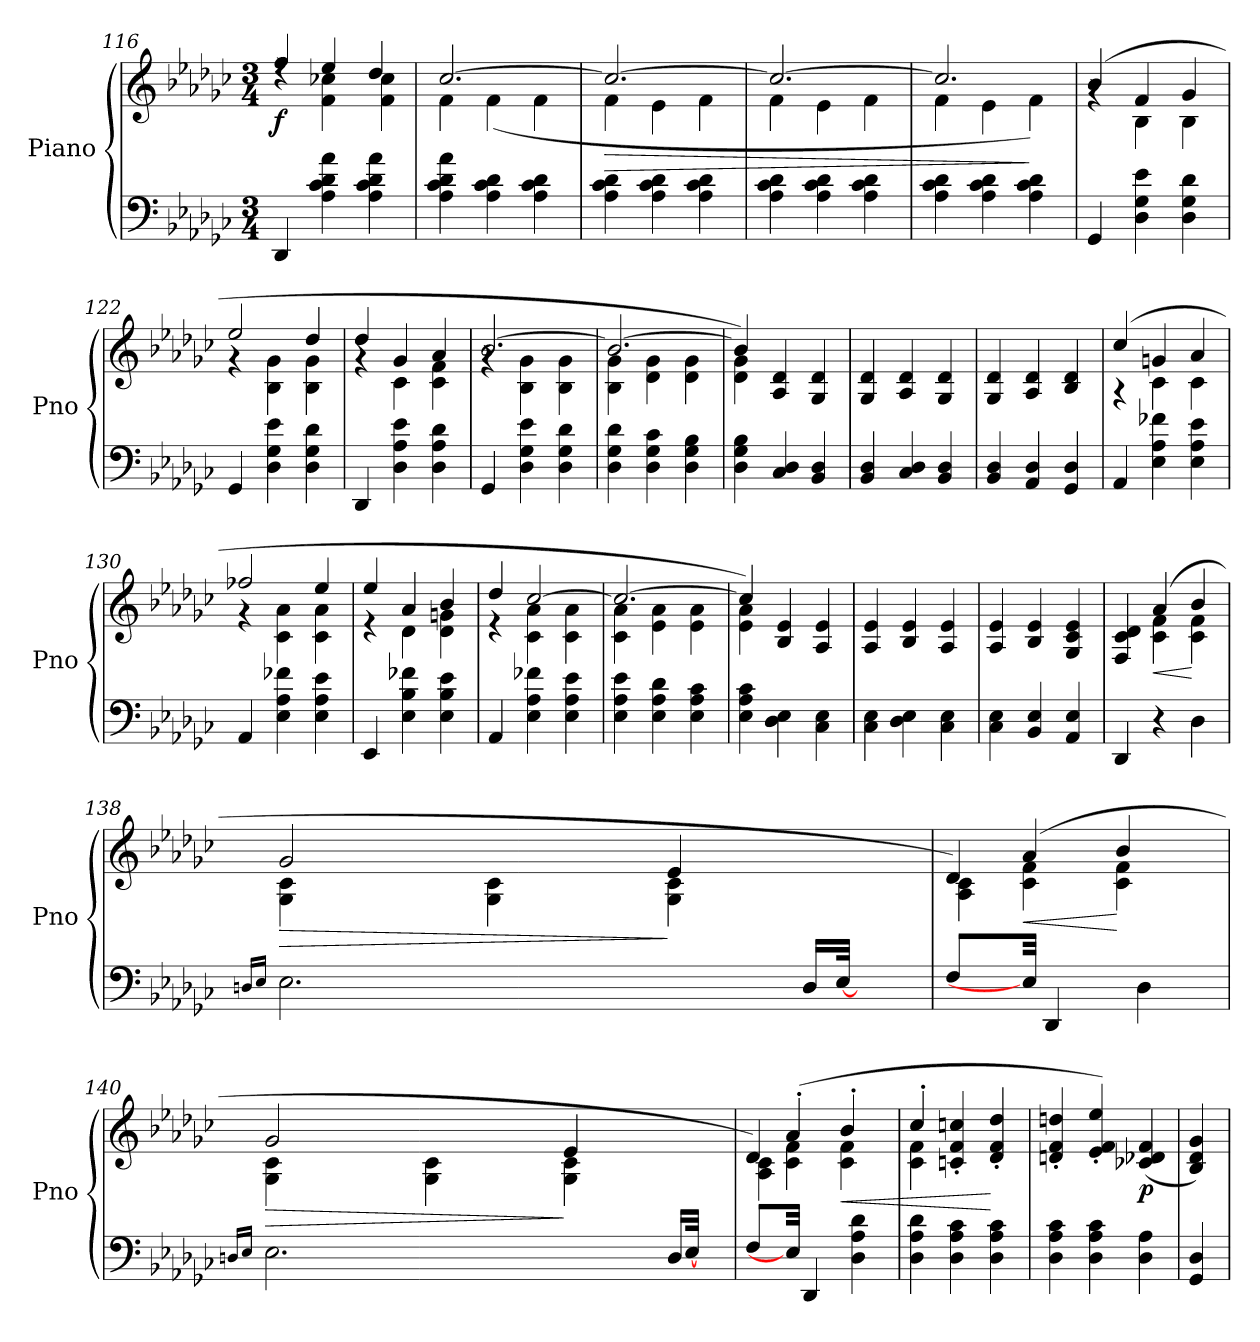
**kern	**kern	**dynam
*part1	*part1	*part1
*staff2	*staff1	*staff1/2
*I"Piano	*	*
*I'Pno	*	*
!!LO:LB:g=z
*clefF4	*clefG2	*
*k[b-e-a-d-g-c-]	*k[b-e-a-d-g-c-]	*
*M3/4	*M3/4	*
=116	=116	=116
*	*^	*
!	!	!	!LO:DY:b
4DD-/	4ff/	4rdd	f
4A-\ 4c-\ 4d-\ 4a-\	4ee-/	4f\ 4cc-X\	.
4A-\ 4c-\ 4d-\ 4a-\	4dd-/	4f\ 4cc-\	.
=117	=117	=117	=117
4A-\ 4c-\ 4d-\ 4a-\	[2.cc-/	4f\	.
!	!	!	!LO:DY:b
4A-\ 4c-\ 4d-\	.	(4f\	other-dynamics
4A-\ 4c-\ 4d-\	.	4f\	.
!!LO:PB:g=z	!!
=118	=118	=118	=118
!	!	!	!LO:HP:b
4A-\ 4c-\ 4d-\	2.cc-/_	4f\	>
4A-\ 4c-\ 4d-\	.	4e-\	.
4A-\ 4c-\ 4d-\	.	4f\	.
=119	=119	=119	=119
4A-\ 4c-\ 4d-\	2.cc-/_	4f\	.
4A-\ 4c-\ 4d-\	.	4e-\	.
4A-\ 4c-\ 4d-\	.	4f\	.
=120	=120	=120	=120
4A-\ 4c-\ 4d-\	2.cc-/]	4f\	.
4A-\ 4c-\ 4d-\	.	4e-\	.
4A-\ 4c-\ 4d-\	.	4f\)	]
=121	=121	=121	=121
4GG-/	(4b-/	4rg	.
4D-\ 4G-\ 4e-\	4f/	4B-\	.
4D-\ 4G-\ 4d-\	4g-/	4B-\	.
=122	=122	=122	=122
4GG-/	2ee-/	4rg	.
4D-\ 4G-\ 4e-\	.	4B-\ 4g-\	.
4D-\ 4G-\ 4d-\	4dd-/	4B-\ 4g-\	.
=123	=123	=123	=123
4DD-/	4dd-/	4rg	.
4D-\ 4A-\ 4e-\	4g-/	4c-\	.
4D-\ 4A-\ 4d-\	4a-/	4c-\ 4f\	.
=124	=124	=124	=124
4GG-/	[2.b-/	4rg	.
4D-\ 4G-\ 4e-\	.	4B-\ 4g-\	.
4D-\ 4G-\ 4d-\	.	4B-\ 4g-\	.
!!LO:LB:g=z	!!
=125	=125	=125	=125
4D-\ 4G-\ 4d-\	2.b-/_	4B-\ 4g-\	.
4D-\ 4G-\ 4c-\	.	4d-\ 4g-\	.
4D-\ 4G-\ 4B-\	.	4d-\ 4g-\	.
=126	=126	=126	=126
4D-\ 4G-\ 4B-\	4b-/])	4d-\ 4g-\	.
4C-/ 4D-/	4A-/ 4d-/	2ryy	.
4BB-/ 4D-/	4G-/ 4d-/	.	.
*	*v	*v	*
!!LO:LB:g=z
=127	=127	=127
4BB-/ 4D-/	4G-/ 4d-/	.
4C-/ 4D-/	4A-/ 4d-/	.
4BB-/ 4D-/	4G-/ 4d-/	.
=128	=128	=128
4BB-/ 4D-/	4G-/ 4d-/	.
4AA-/ 4D-/	4A-/ 4d-/	.
4GG-/ 4D-/	4B-/ 4d-/	.
=129	=129	=129
*	*^	*
4AA-/	(4cc-/	4r	.
4E-\ 4A-\ 4f-X\	4gn/	4c-\	.
4E-\ 4A-\ 4e-\	4a-/	4c-\	.
=130	=130	=130	=130
4AA-/	2ff-X/	4r	.
4E-\ 4A-\ 4f-X\	.	4c-\ 4a-\	.
4E-\ 4A-\ 4e-\	4ee-/	4c-\ 4a-\	.
=131	=131	=131	=131
4EE-/	4ee-/	4r	.
4E-\ 4B-\ 4f-X\	4a-/	4d-\	.
4E-\ 4B-\ 4e-\	4b-/	4d-\ 4gn\	.
=132	=132	=132	=132
4AA-/	4dd-/	4r	.
4E-\ 4A-\ 4f-X\	[2cc-/	4c-\ 4a-\	.
4E-\ 4A-\ 4e-\	.	4c-\ 4a-\	.
=133	=133	=133	=133
4E-\ 4A-\ 4e-\	2.cc-/_	4c-\ 4a-\	.
4E-\ 4A-\ 4d-\	.	4e-\ 4a-\	.
4E-\ 4A-\ 4c-\	.	4e-\ 4a-\	.
=134	=134	=134	=134
4E-\ 4A-\ 4c-\	4cc-/])	4e-\ 4a-\	.
4D-\ 4E-\	4B-/ 4e-/	2ryy	.
4C-\ 4E-\	4A-/ 4e-/	.	.
*	*v	*v	*
!!LO:LB:g=z
=135	=135	=135
4C-\ 4E-\	4A-/ 4e-/	.
4D-\ 4E-\	4B-/ 4e-/	.
4C-\ 4E-\	4A-/ 4e-/	.
!!LO:PB:g=z
=136	=136	=136
4C-\ 4E-\	4A-/ 4e-/	.
4BB-/ 4E-/	4B-/ 4e-/	.
4AA-/ 4E-/	4G-/ 4c-/ 4e-/	.
=137	=137	=137
*	*^	*
4DD-/	4F/ 4c-/ 4d-/	4ryy	.
!	!	!	!LO:HP:b
4r	(4a-/	4c-\ 4f\	<
4D-\	4b-/	4c-\ 4f\	[
=138	=138	=138	=138
16qDn/LL	.	.	.
16qE-/JJ	.	.	.
*^	*	*	*
!	!	!	!	!LO:HP:b
2.E-\	32DLLLyy	2g-/	4G-\ 4c-\	>
.	32E-yy	.	.	.
.	32Fyy	.	.	.
.	32E-yy	.	.	.
.	32Fyy	.	.	.
.	32E-yy	.	.	.
.	32Fyy	.	.	.
.	32E-JJJyy	.	.	.
.	32FLLLyy	.	4G-\ 4c-\	.
.	32E-yy	.	.	.
.	32Fyy	.	.	.
.	32E-yy	.	.	.
.	32Fyy	.	.	.
.	32E-yy	.	.	.
.	32Fyy	.	.	.
.	32E-JJJyy	.	.	.
.	32FLLLyy	4e-/	4G-\ 4c-\	]
.	32E-yy	.	.	.
.	32Fyy	.	.	.
.	32E-yy	.	.	.
.	32Fyy	.	.	.
.	32E-JJJyy	.	.	.
.	16D/LL	.	.	.
16ryy	[32E-/JJ	16ryy	16.ryy	.
.	8ryy	.	.	.
16.ryy	.	16.ryy	.	.
.	.	.	16ryy	.
*v	*v	*	*	*
=139	=139	=139	=139
4F\	4d-/)	4A-\ 4c-\	.
!	!	!	!LO:HP:b
32E-/JJ]	(4a-/	4c-\ 4f\	<
4DD-/	.	.	.
.	4b-/	4c-\ 4f\	[
4D-\	.	.	.
.	32ryy	32ryy	.
!!LO:LB:g=z	!!
=140	=140	=140	=140
16qDn/LL	.	.	.
16qE-/JJ	.	.	.
*^	*	*	*
!	!	!	!	!LO:HP:b
2.E-\	32DLLLyy	2g-/	4G-\ 4c-\	>
.	32E-yy	.	.	.
.	32Fyy	.	.	.
.	32E-yy	.	.	.
.	32Fyy	.	.	.
.	32E-yy	.	.	.
.	32Fyy	.	.	.
.	32E-JJJyy	.	.	.
.	32FLLLyy	.	4G-\ 4c-\	.
.	32E-yy	.	.	.
.	32Fyy	.	.	.
.	32E-yy	.	.	.
.	32Fyy	.	.	.
.	32E-yy	.	.	.
.	32Fyy	.	.	.
.	32E-JJJyy	.	.	.
.	32FLLLyy	4e-/	4G-\ 4c-\	]
.	32E-yy	.	.	.
.	32Fyy	.	.	.
.	32E-yy	.	.	.
.	32Fyy	.	.	.
.	32E-JJJyy	.	.	.
.	16D/LL	.	.	.
16ryy	[32E-/JJ	16ryy	16.ryy	.
.	8ryy	.	.	.
16.ryy	.	16.ryy	.	.
.	.	.	16ryy	.
*v	*v	*	*	*
=141	=141	=141	=141
4F\	4d-/)	4A-\ 4c-\	.
32E-/JJ]	(4a-'/	4c-\ 4f\	.
4DD-/	.	.	.
!	!	!	!LO:HP:b
.	4b-'/	4c-\ 4f\	<
4D-\ 4A-\ 4d-\	.	.	.
.	32ryy	32ryy	.
=142	=142	=142	=142
4D-\ 4A-\ 4d-\	4cc-'/	4c-\ 4f\	.
4D-\ 4A-\ 4c-\	4cn/' 4f/' 4ccn/'	2ryy	.
4D-\ 4A-\ 4c-\	4d-/' 4f/' 4dd-/'	.	[
*	*v	*v	*
=143	=143	=143
4D-\ 4A-\ 4c-\	4dn/' 4f/' 4ddn/'	.
4D-\ 4A-\ 4c-\	4e-/' 4f/' 4ee-/')	.
!	!	!LO:DY:b
4D-\ 4A-\	(>4c-X/ 4d-X/ 4f/	p
!!LO:LB:g=z
=144	=144	=144
4GG-/ 4D-/	4B-/ 4d-/ 4g-/)	.
=	=	=
*-	*-	*-
